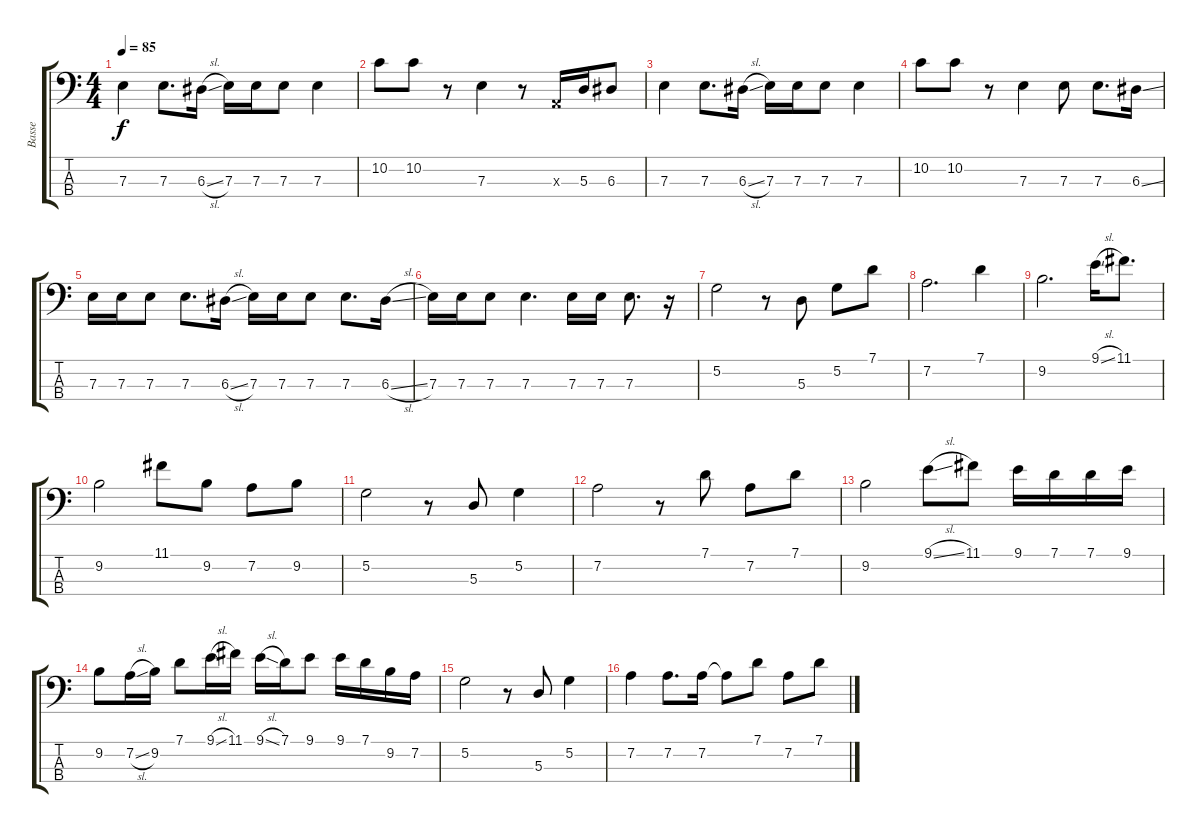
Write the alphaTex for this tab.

\track ("Basse" "Basse") {instrument electricbassfinger}
\staff {score tabs}
\tuning (G2 D2 A1 E1) {hide}
\ts (4 4)
\tempo 85
\clef f4
\ks c
7.3.4{dy f} 7.3.8{d} 6.3{sl}.16 7.3.16 7.3.16 7.3.8 7.3.4 |
10.2.8 10.2.8 r.8 7.3.4 r.8 0.3{x}.16 5.3.16 6.3.8 |
7.3.4 7.3.8{d} 6.3{sl}.16 7.3.16 7.3.16 7.3.8 7.3.4 |
10.2.8 10.2.8 r.8 7.3.4 7.3.8 7.3.8{d} 6.3{ss}.16 |
7.3.16 7.3.16 7.3.8 7.3.8{d} 6.3{sl}.16 7.3.16 7.3.16 7.3.8 7.3.8{d} 6.3{sl}.16 |
7.3.16 7.3.16 7.3.8 7.3.4{d} 7.3.16 7.3.16 7.3.8{d} r.16 |
5.2.2 r.8 5.3.8 5.2.8 7.1.8 |
7.2.2{d} 7.1.4 |
9.2.2{d} 9.1{sl}.16 11.1.8{d} |
9.2.2 11.1.8 9.2.8 7.2.8 9.2.8 |
5.2.2 r.8{beam Up} 5.3.8 5.2.4 |
7.2.2 r.8 7.1.8 7.2.8 7.1.8 |
9.2.2 9.1{sl}.8 11.1.8 9.1.16 7.1.16 7.1.16 9.1.16 |
9.2.8 7.2{sl}.16 9.2.16 7.1.8 9.1{sl}.16 11.1.16 9.1{sl}.16 7.1.16 9.1.8 9.1.16 7.1.16 9.2.16 7.2.16 |
5.2.2 r.8{beam Up} 5.3.8 5.2.4 |
7.2.4 7.2.8{d} 7.2.16 7.2{t}.8 7.1.8 7.2.8 7.1.8
